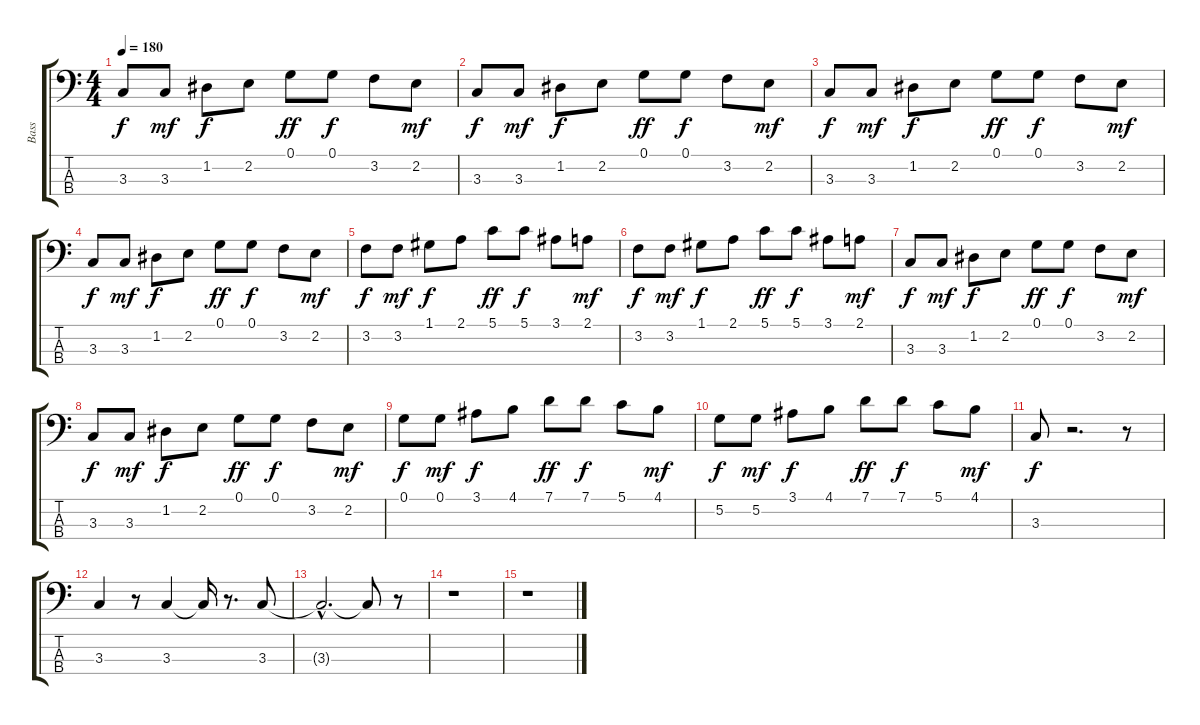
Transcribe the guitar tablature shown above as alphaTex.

\track ("Bass" "Bass") {instrument electricbassfinger}
\staff {score tabs}
\tuning (G2 D2 A1 E1) {hide}
\ts (4 4)
\tempo 180
\clef f4
\ks c
3.3.8{dy f} 3.3.8{dy mf} 1.2.8{dy f} 2.2.8 0.1.8{dy ff} 0.1.8{dy f} 3.2.8 2.2.8{dy mf} |
3.3.8{dy f} 3.3.8{dy mf} 1.2.8{dy f} 2.2.8 0.1.8{dy ff} 0.1.8{dy f} 3.2.8 2.2.8{dy mf} |
3.3.8{dy f} 3.3.8{dy mf} 1.2.8{dy f} 2.2.8 0.1.8{dy ff} 0.1.8{dy f} 3.2.8 2.2.8{dy mf} |
3.3.8{dy f} 3.3.8{dy mf} 1.2.8{dy f} 2.2.8 0.1.8{dy ff} 0.1.8{dy f} 3.2.8 2.2.8{dy mf} |
3.2.8{dy f} 3.2.8{dy mf} 1.1.8{dy f} 2.1.8 5.1.8{dy ff} 5.1.8{dy f} 3.1.8 2.1.8{dy mf} |
3.2.8{dy f} 3.2.8{dy mf} 1.1.8{dy f} 2.1.8 5.1.8{dy ff} 5.1.8{dy f} 3.1.8 2.1.8{dy mf} |
3.3.8{dy f} 3.3.8{dy mf} 1.2.8{dy f} 2.2.8 0.1.8{dy ff} 0.1.8{dy f} 3.2.8 2.2.8{dy mf} |
3.3.8{dy f} 3.3.8{dy mf} 1.2.8{dy f} 2.2.8 0.1.8{dy ff} 0.1.8{dy f} 3.2.8 2.2.8{dy mf} |
0.1.8{dy f} 0.1.8{dy mf} 3.1.8{dy f} 4.1.8 7.1.8{dy ff} 7.1.8{dy f} 5.1.8 4.1.8{dy mf} |
5.2.8{dy f} 5.2.8{dy mf} 3.1.8{dy f} 4.1.8 7.1.8{dy ff} 7.1.8{dy f} 5.1.8 4.1.8{dy mf} |
3.3.8{dy f} r.2{d} r.8 |
3.3.4 r.8 3.3.4 3.3{t}.16 r.8{d} 3.3.8 |
3.3{hac t}.2{d} 3.3{t}.8 r.8 |
r.1 |
r.1
